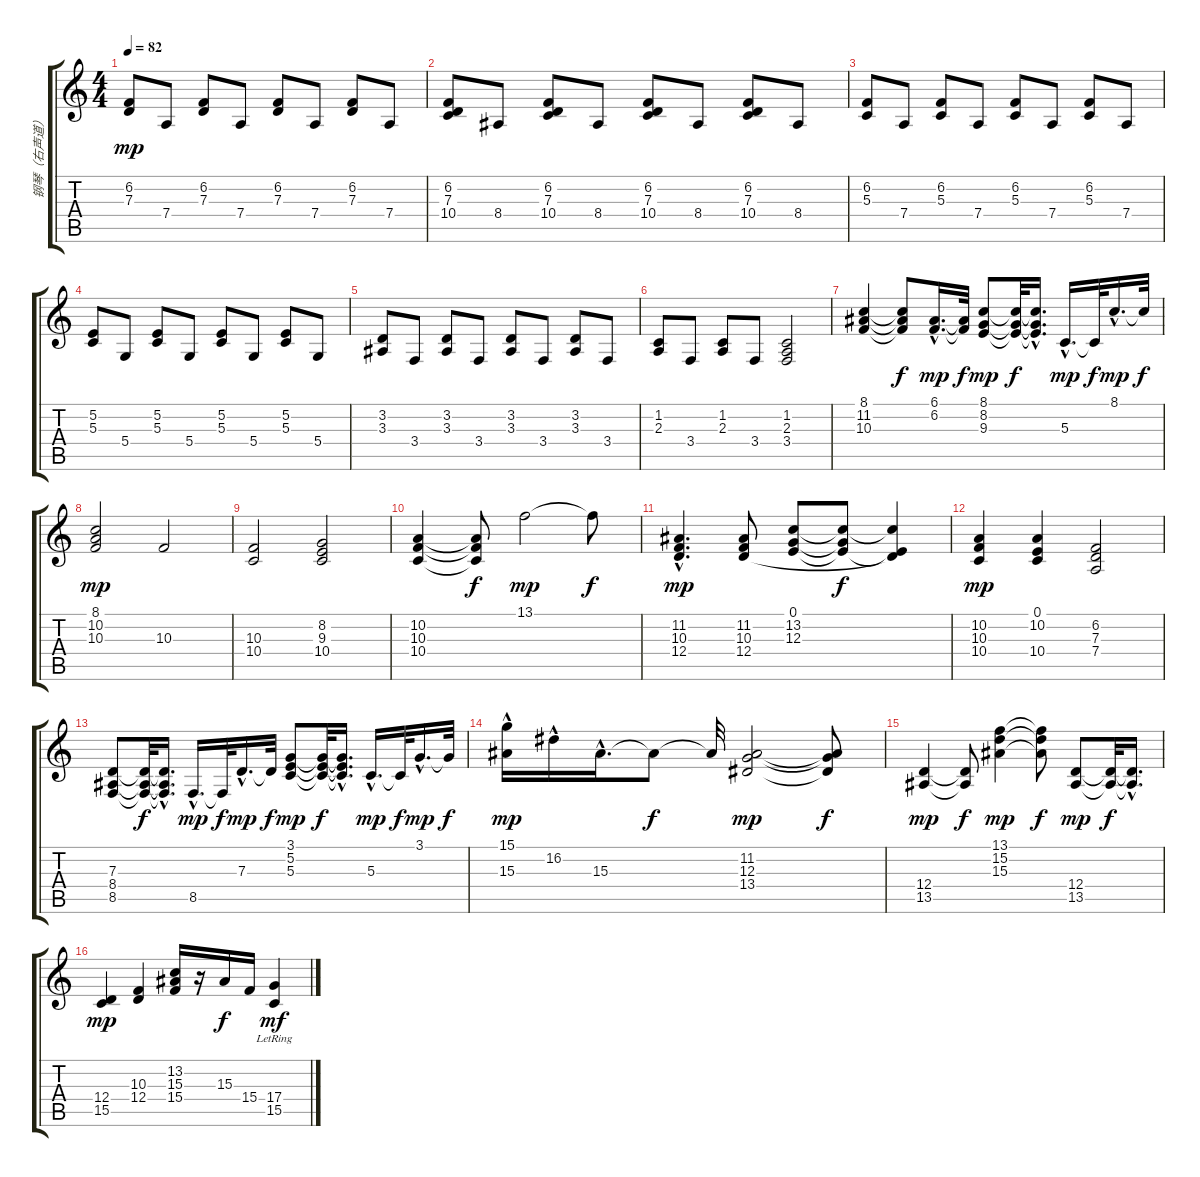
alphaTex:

\track ("钢琴（右声道）" "钢琴（右声道）") {instrument acousticgrandpiano}
\staff {score tabs}
\tuning (E4 B3 G3 D3 A2 E2) {hide}
\ts (4 4)
\tempo 82
\clef g2
\ks c
(6.2 7.3).8{dy mp} 7.4.8 (6.2 7.3).8 7.4.8 (6.2 7.3).8 7.4.8 (6.2 7.3).8 7.4.8 |
(6.2 7.3 10.4).8 8.4.8 (6.2 7.3 10.4).8 8.4.8 (6.2 7.3 10.4).8 8.4.8 (6.2 7.3 10.4).8 8.4.8 |
(6.2 5.3).8 7.4.8 (6.2 5.3).8 7.4.8 (6.2 5.3).8 7.4.8 (6.2 5.3).8 7.4.8 |
(5.2 5.3).8 5.4.8 (5.2 5.3).8 5.4.8 (5.2 5.3).8 5.4.8 (5.2 5.3).8 5.4.8 |
(3.2 3.3).8 3.4.8 (3.2 3.3).8 3.4.8 (3.2 3.3).8 3.4.8 (3.2 3.3).8 3.4.8 |
(1.2 2.3).8 3.4.8 (1.2 2.3).8 3.4.8 (1.2 2.3 3.4).2 |
(8.1 11.2 10.3).4 (8.1{t} 11.2{t} 10.3{t}).8{dy f} (6.1{hac} 6.2{hac}).16{d dy mp} (6.1{t} 6.2{t}).32{dy f} (8.1 8.2 9.3).8{dy mp} (8.1{t} 8.2{t} 9.3{t}).32{dy f} (8.1{hac t} 8.2{hac t} 9.3{hac t}).16{d} 5.3{hac}.16{d dy mp} 5.3{t}.32{dy f} 8.1{hac}.16{d dy mp} 8.1{t}.32{dy f} |
(8.1 10.2 10.3).2{dy mp} 10.3.2 |
(10.3 10.4).2 (8.2 9.3 10.4).2 |
(10.2 10.3 10.4).4 (10.2{t} 10.3{t} 10.4{t}).8{dy f} 13.1.2{dy mp} 13.1{t}.8{dy f} |
(11.2{hac} 10.3{hac} 12.4{hac}).4{d dy mp} (11.2 10.3 12.4).8 (0.1 13.2 12.3).8 (0.1{t} 13.2{t} 12.3{t}).8{dy f} (0.1{t} 13.2{t} 12.4{t}).4 |
(10.2 10.3 10.4).4{dy mp} (0.1 10.2 10.4).4 (6.2 7.3 7.4).2 |
(7.3 8.4 8.5).8 (7.3{t} 8.4{t} 8.5{t}).32{dy f} (7.3{hac t} 8.4{hac t} 8.5{hac t}).16{d} 8.5{hac}.16{d dy mp} 8.5{t}.32{dy f} 7.3{hac}.16{d dy mp} 7.3{t}.32{dy f} (3.1 5.2 5.3).8{dy mp} (3.1{t} 5.2{t} 5.3{t}).32{dy f} (3.1{hac t} 5.2{hac t} 5.3{hac t}).16{d} 5.3{hac}.16{d dy mp} 5.3{t}.32{dy f} 3.1{hac}.16{d dy mp} 3.1{t}.32{dy f} |
(15.1{hac} 15.3{hac}).16{dy mp} 16.2{hac}.16 15.3{hac}.16{d} 15.3{t}.8{dy f} 15.3{t}.32 (11.2 12.3 13.4).2{dy mp} (11.2{t} 12.3{t} 13.4{t}).8{dy f} |
(12.4 13.5).4{dy mp} (12.4{t} 13.5{t}).8{dy f} (13.1 15.2 15.3).4{dy mp} (13.1{t} 15.2{t} 15.3{t}).8{dy f} (12.4 13.5).8{dy mp} (12.4{t} 13.5{t}).32{dy f} (12.4{hac t} 13.5{hac t}).16{d} |
(12.4 15.5).4{dy mp} (10.3 12.4).4 (13.2 15.3 15.4).16 r.16 15.3.16{dy f} 15.4.16 (17.4{lr} 15.5{lr}).4{dy mf}
